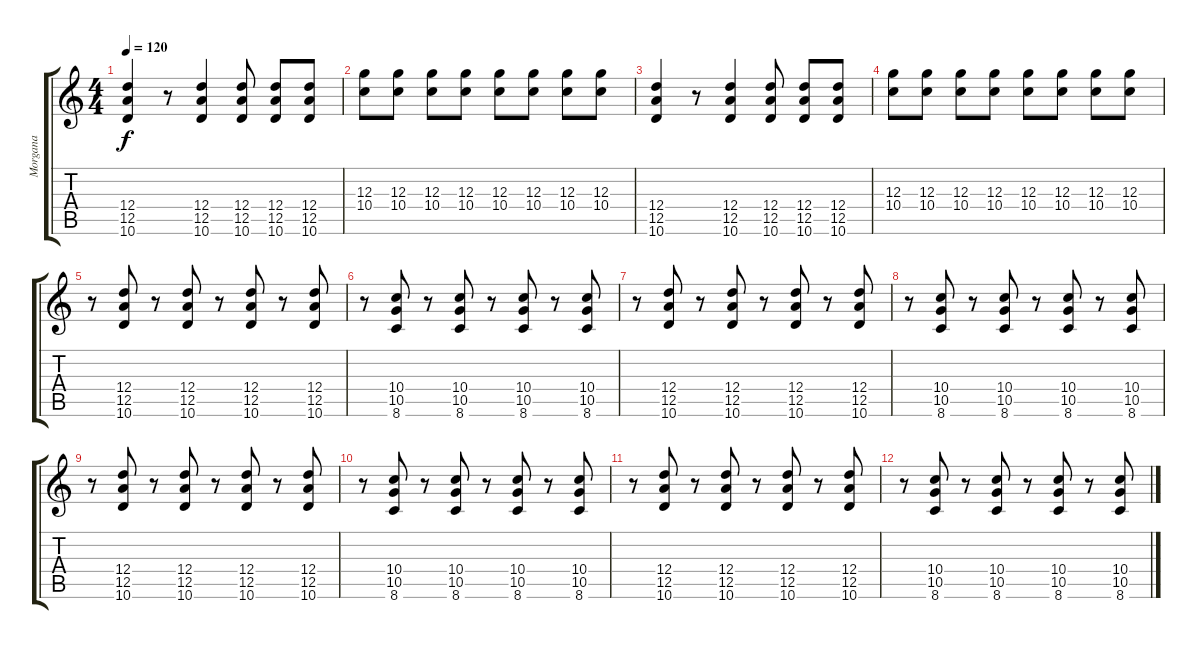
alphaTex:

\track ("Morgana" "Morgana") {instrument acousticguitarsteel}
\staff {score tabs}
\tuning (E4 B3 G3 D3 A2 E2) {hide}
\ts (4 4)
\tempo 120
\clef g2
\ks c
(12.4 12.5 10.6).4{dy f} r.8 (12.4 12.5 10.6).4 (12.4 12.5 10.6).8 (12.4 12.5 10.6).8 (12.4 12.5 10.6).8 |
(12.3 10.4).8 (12.3 10.4).8 (12.3 10.4).8 (12.3 10.4).8 (12.3 10.4).8 (12.3 10.4).8 (12.3 10.4).8 (12.3 10.4).8 |
(12.4 12.5 10.6).4 r.8 (12.4 12.5 10.6).4 (12.4 12.5 10.6).8 (12.4 12.5 10.6).8 (12.4 12.5 10.6).8 |
(12.3 10.4).8 (12.3 10.4).8 (12.3 10.4).8 (12.3 10.4).8 (12.3 10.4).8 (12.3 10.4).8 (12.3 10.4).8 (12.3 10.4).8 |
r.8 (12.4 12.5 10.6).8 r.8 (12.4 12.5 10.6).8 r.8 (12.4 12.5 10.6).8 r.8 (12.4 12.5 10.6).8 |
r.8 (10.4 10.5 8.6).8 r.8 (10.4 10.5 8.6).8 r.8 (10.4 10.5 8.6).8 r.8 (10.4 10.5 8.6).8 |
r.8 (12.4 12.5 10.6).8 r.8 (12.4 12.5 10.6).8 r.8 (12.4 12.5 10.6).8 r.8 (12.4 12.5 10.6).8 |
r.8 (10.4 10.5 8.6).8 r.8 (10.4 10.5 8.6).8 r.8 (10.4 10.5 8.6).8 r.8 (10.4 10.5 8.6).8 |
r.8 (12.4 12.5 10.6).8 r.8 (12.4 12.5 10.6).8 r.8 (12.4 12.5 10.6).8 r.8 (12.4 12.5 10.6).8 |
r.8 (10.4 10.5 8.6).8 r.8 (10.4 10.5 8.6).8 r.8 (10.4 10.5 8.6).8 r.8 (10.4 10.5 8.6).8 |
r.8 (12.4 12.5 10.6).8 r.8 (12.4 12.5 10.6).8 r.8 (12.4 12.5 10.6).8 r.8 (12.4 12.5 10.6).8 |
r.8 (10.4 10.5 8.6).8 r.8 (10.4 10.5 8.6).8 r.8 (10.4 10.5 8.6).8 r.8 (10.4 10.5 8.6).8
